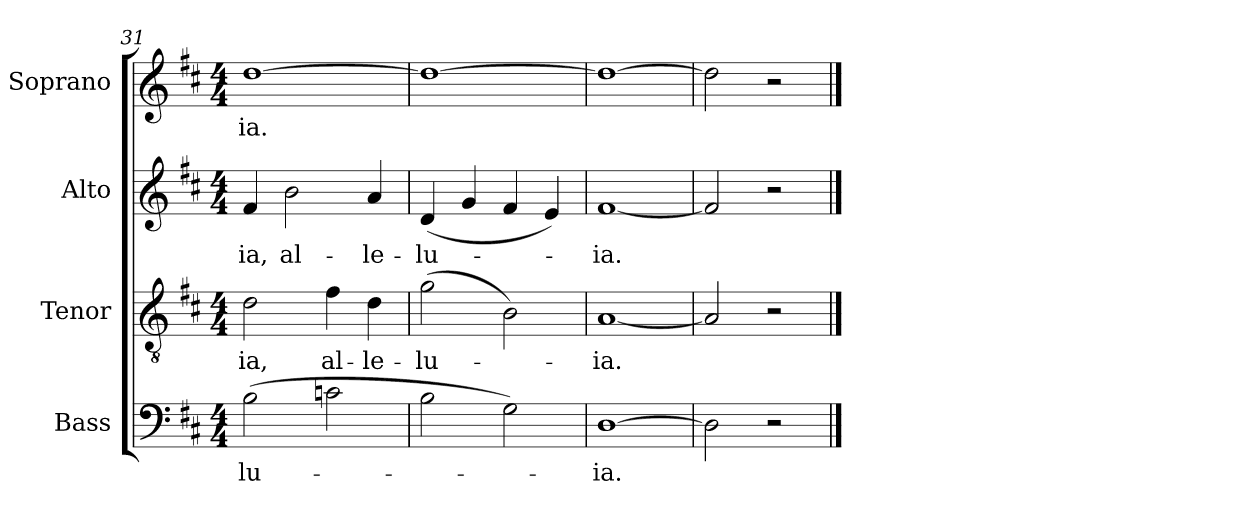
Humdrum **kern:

**kern	**text	**kern	**text	**kern	**text	**kern	**text
*part4	*part4	*part3	*part3	*part2	*part2	*part1	*part1
*staff4	*staff4	*staff3	*staff3	*staff2	*staff2	*staff1	*staff1
*I"Bass	*	*I"Tenor	*	*I"Alto	*	*I"Soprano	*
*I'B.	*	*I'T.	*	*I'A.	*	*I'S.	*
*clefF4	*	*clefGv2	*	*clefG2	*	*clefG2	*
*	*	*ITrd7c12	*	*	*	*	*
*k[f#c#]	*	*k[f#c#]	*	*k[f#c#]	*	*k[f#c#]	*
*D:	*	*D:	*	*D:	*	*D:	*
*M4/4	*	*M4/4	*	*M4/4	*	*M4/4	*
=31	=31	=31	=31	=31	=31	=31	=31
!	!LO:LY:b:color=#000000	!	!	!	!	!	!
!	!	!	!LO:LY:b:color=#000000	!	!	!	!
!	!	!	!	!	!LO:LY:b:color=#000000	!	!
!	!	!	!	!	!	!	!LO:LY:b:color=#000000
(2Bi\	-lu-	2Di\	-ia,	4f#i/	-ia,	[1ddi	-ia.
!	!	!	!	!	!LO:LY:b:color=#000000	!	!
.	.	.	.	2bi\	al-	.	.
!	!	!	!LO:LY:b:color=#000000	!	!	!	!
2cni\	.	4F#i\	al-	.	.	.	.
!	!	!	!LO:LY:b:color=#000000	!	!	!	!
!	!	!	!	!	!LO:LY:b:color=#000000	!	!
.	.	4Di\	-le-	4ai/	-le-	.	.
=32	=32	=32	=32	=32	=32	=32	=32
!	!	!	!LO:LY:b:color=#000000	!	!	!	!
!	!	!	!	!	!LO:LY:b:color=#000000	!	!
2Bi\	.	(2Gi\	-lu-	(4di/	-lu-	1ddi_	.
.	.	.	.	4gi/	.	.	.
2Gi\)	.	2BBi\)	.	4f#i/	.	.	.
.	.	.	.	4ei/)	.	.	.
=33	=33	=33	=33	=33	=33	=33	=33
!	!LO:LY:b:color=#000000	!	!	!	!	!	!
!	!	!	!LO:LY:b:color=#000000	!	!	!	!
!	!	!	!	!	!LO:LY:b:color=#000000	!	!
[1Di	-ia.	[1AAi	-ia.	[1f#i	-ia.	1ddi_	.
=34	=34	=34	=34	=34	=34	=34	=34
2Di\]	.	2AAi/]	.	2f#i/]	.	2ddi\]	.
2r	.	2r	.	2r	.	2r	.
==	==	==	==	==	==	==	==
*-	*-	*-	*-	*-	*-	*-	*-
